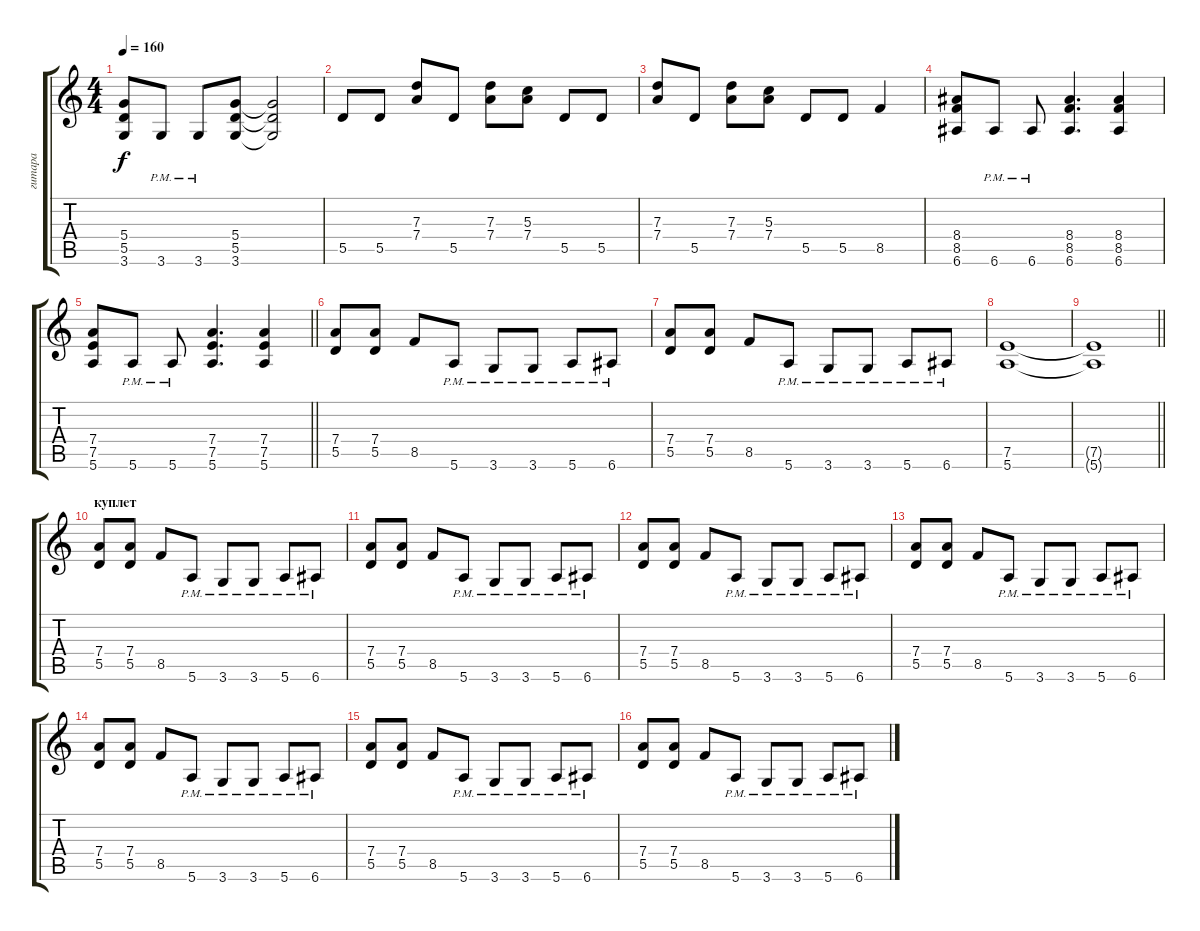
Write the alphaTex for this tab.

\track ("гитара" "гитара") {instrument distortionguitar}
\staff {score tabs}
\tuning (E4 B3 G3 D3 A2 E2) {hide}
\ts (4 4)
\tempo 160
\clef g2
\ks c
(5.4 5.5 3.6).8{dy f} 3.6{pm}.8 3.6{pm}.8 (5.4 5.5 3.6).8 (5.4{t} 5.5{t} 3.6{t}).2 |
5.5.8 5.5.8 (7.3 7.4).8 5.5.8 (7.3 7.4).8 (5.3 7.4).8 5.5.8 5.5.8 |
(7.3 7.4).8 5.5.8 (7.3 7.4).8 (5.3 7.4).8 5.5.8 5.5.8 8.5.4 |
(8.4 8.5 6.6).8 6.6{pm}.8 6.6{pm}.8 (8.4 8.5 6.6).4{d} (8.4 8.5 6.6).4 |
\barLineRight lightlight
(7.4 7.5 5.6).8 5.6{pm}.8 5.6{pm}.8 (7.4 7.5 5.6).4{d} (7.4 7.5 5.6).4 |
\section ("" "")
(7.4 5.5).8 (7.4 5.5).8 8.5.8 5.6{pm}.8 3.6{pm}.8 3.6{pm}.8 5.6{pm}.8 6.6{pm}.8 |
(7.4 5.5).8 (7.4 5.5).8 8.5.8 5.6{pm}.8 3.6{pm}.8 3.6{pm}.8 5.6{pm}.8 6.6{pm}.8 |
(7.5 5.6).1 |
\barLineRight lightlight
(7.5{t} 5.6{t}).1 |
\section ("" "куплет")
(7.4 5.5).8 (7.4 5.5).8 8.5.8 5.6{pm}.8 3.6{pm}.8 3.6{pm}.8 5.6{pm}.8 6.6{pm}.8 |
(7.4 5.5).8 (7.4 5.5).8 8.5.8 5.6{pm}.8 3.6{pm}.8 3.6{pm}.8 5.6{pm}.8 6.6{pm}.8 |
(7.4 5.5).8 (7.4 5.5).8 8.5.8 5.6{pm}.8 3.6{pm}.8 3.6{pm}.8 5.6{pm}.8 6.6{pm}.8 |
(7.4 5.5).8 (7.4 5.5).8 8.5.8 5.6{pm}.8 3.6{pm}.8 3.6{pm}.8 5.6{pm}.8 6.6{pm}.8 |
(7.4 5.5).8 (7.4 5.5).8 8.5.8 5.6{pm}.8 3.6{pm}.8 3.6{pm}.8 5.6{pm}.8 6.6{pm}.8 |
(7.4 5.5).8 (7.4 5.5).8 8.5.8 5.6{pm}.8 3.6{pm}.8 3.6{pm}.8 5.6{pm}.8 6.6{pm}.8 |
(7.4 5.5).8 (7.4 5.5).8 8.5.8 5.6{pm}.8 3.6{pm}.8 3.6{pm}.8 5.6{pm}.8 6.6{pm}.8
